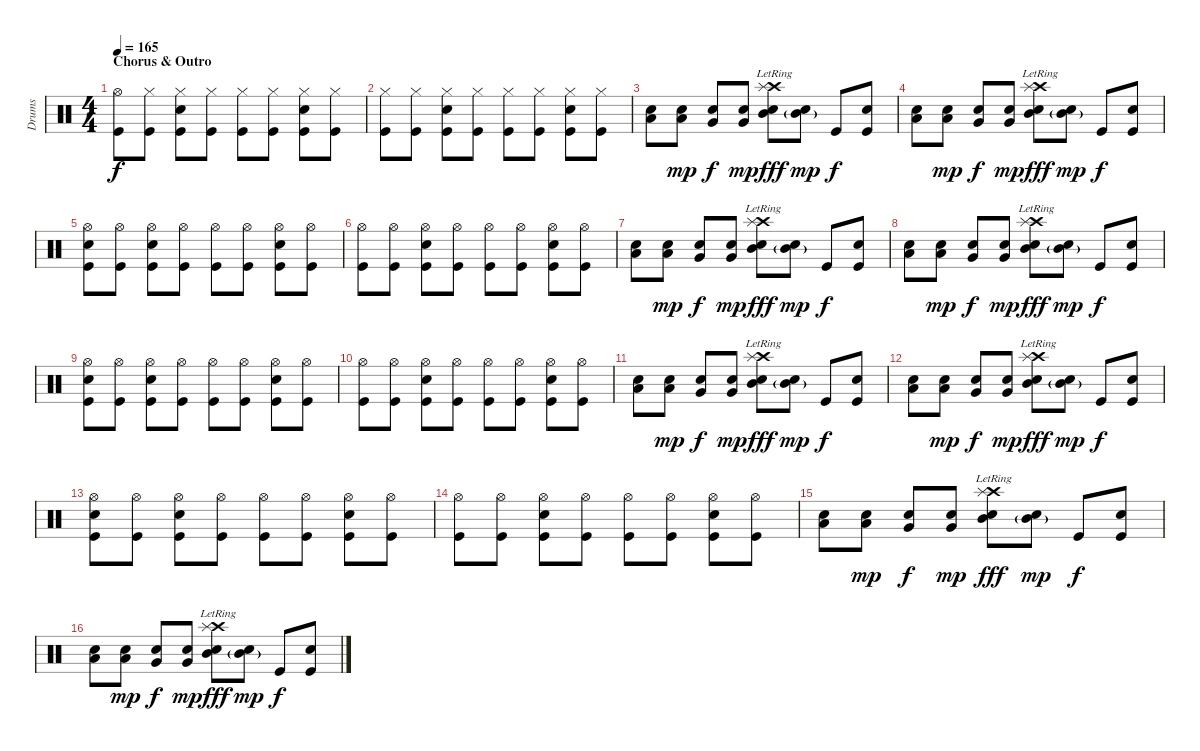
\track ("Drums" "Drums") {instrument percussion}
\staff {score}
\articulation defaults
\ts (4 4)
\section ("" "Chorus & Outro")
\tempo 165
\clef neutral
\ks c
("Hi-Hat (open)" "Kick (hit)").8{dy f} ("Hi-Hat (closed)" "Kick (hit)").8 ("Hi-Hat (closed)" "Electric Snare (hit)" "Kick (hit)").8 ("Hi-Hat (closed)" "Kick (hit)").8 ("Hi-Hat (closed)" "Kick (hit)").8 ("Hi-Hat (closed)" "Kick (hit)").8 ("Hi-Hat (closed)" "Electric Snare (hit)" "Kick (hit)").8 ("Hi-Hat (closed)" "Kick (hit)").8 |
("Hi-Hat (closed)" "Kick (hit)").8 ("Hi-Hat (closed)" "Kick (hit)").8 ("Hi-Hat (closed)" "Electric Snare (hit)" "Kick (hit)").8 ("Hi-Hat (closed)" "Kick (hit)").8 ("Hi-Hat (closed)" "Kick (hit)").8 ("Hi-Hat (closed)" "Kick (hit)").8 ("Hi-Hat (closed)" "Electric Snare (hit)" "Kick (hit)").8 ("Hi-Hat (closed)" "Kick (hit)").8 |
("Low Tom (hit)" "Electric Snare (hit)").8 ("Low Tom (hit)" "Electric Snare (hit)").8{dy mp} ("Very Low Tom (hit)" "Electric Snare (hit)").8{dy f} ("Very Low Tom (hit)" "Electric Snare (hit)").8{dy mp} ("Mid Tom (hit)" "Crash high (hit)"{lr} "Splash (hit)"{lr} "Electric Snare (hit)").8{dy fff} ("Mid Tom (hit)"{g} "Electric Snare (hit)").8{dy mp} "Kick (hit)".8{dy f} ("Electric Snare (hit)" "Kick (hit)").8 |
("Low Tom (hit)" "Electric Snare (hit)").8 ("Low Tom (hit)" "Electric Snare (hit)").8{dy mp} ("Very Low Tom (hit)" "Electric Snare (hit)").8{dy f} ("Very Low Tom (hit)" "Electric Snare (hit)").8{dy mp} ("Mid Tom (hit)" "Crash high (hit)"{lr} "Splash (hit)"{lr} "Electric Snare (hit)").8{dy fff} ("Mid Tom (hit)"{g} "Electric Snare (hit)").8{dy mp} "Kick (hit)".8{dy f} ("Electric Snare (hit)" "Kick (hit)").8 |
("Hi-Hat (open)" "Electric Snare (hit)" "Kick (hit)").8 ("Hi-Hat (open)" "Kick (hit)").8 ("Hi-Hat (open)" "Electric Snare (hit)" "Kick (hit)").8 ("Hi-Hat (open)" "Kick (hit)").8 ("Hi-Hat (open)" "Kick (hit)").8 ("Hi-Hat (open)" "Kick (hit)").8 ("Hi-Hat (open)" "Electric Snare (hit)" "Kick (hit)").8 ("Hi-Hat (open)" "Kick (hit)").8 |
("Hi-Hat (open)" "Kick (hit)").8 ("Hi-Hat (open)" "Kick (hit)").8 ("Hi-Hat (open)" "Electric Snare (hit)" "Kick (hit)").8 ("Hi-Hat (open)" "Kick (hit)").8 ("Hi-Hat (open)" "Kick (hit)").8 ("Hi-Hat (open)" "Kick (hit)").8 ("Hi-Hat (open)" "Electric Snare (hit)" "Kick (hit)").8 ("Hi-Hat (open)" "Kick (hit)").8 |
("Low Tom (hit)" "Electric Snare (hit)").8 ("Low Tom (hit)" "Electric Snare (hit)").8{dy mp} ("Very Low Tom (hit)" "Electric Snare (hit)").8{dy f} ("Very Low Tom (hit)" "Electric Snare (hit)").8{dy mp} ("Mid Tom (hit)" "Crash high (hit)"{lr} "Splash (hit)"{lr} "Electric Snare (hit)").8{dy fff} ("Mid Tom (hit)"{g} "Electric Snare (hit)").8{dy mp} "Kick (hit)".8{dy f} ("Electric Snare (hit)" "Kick (hit)").8 |
("Low Tom (hit)" "Electric Snare (hit)").8 ("Low Tom (hit)" "Electric Snare (hit)").8{dy mp} ("Very Low Tom (hit)" "Electric Snare (hit)").8{dy f} ("Very Low Tom (hit)" "Electric Snare (hit)").8{dy mp} ("Mid Tom (hit)" "Crash high (hit)"{lr} "Splash (hit)"{lr} "Electric Snare (hit)").8{dy fff} ("Mid Tom (hit)"{g} "Electric Snare (hit)").8{dy mp} "Kick (hit)".8{dy f} ("Electric Snare (hit)" "Kick (hit)").8 |
("Hi-Hat (open)" "Snare (hit)" "Kick (hit)").8 ("Hi-Hat (open)" "Kick (hit)").8 ("Hi-Hat (open)" "Electric Snare (hit)" "Kick (hit)").8 ("Hi-Hat (open)" "Kick (hit)").8 ("Hi-Hat (open)" "Kick (hit)").8 ("Hi-Hat (open)" "Kick (hit)").8 ("Hi-Hat (open)" "Electric Snare (hit)" "Kick (hit)").8 ("Hi-Hat (open)" "Kick (hit)").8 |
("Hi-Hat (open)" "Kick (hit)").8 ("Hi-Hat (open)" "Kick (hit)").8 ("Hi-Hat (open)" "Electric Snare (hit)" "Kick (hit)").8 ("Hi-Hat (open)" "Kick (hit)").8 ("Hi-Hat (open)" "Kick (hit)").8 ("Hi-Hat (open)" "Kick (hit)").8 ("Hi-Hat (open)" "Electric Snare (hit)" "Kick (hit)").8 ("Hi-Hat (open)" "Kick (hit)").8 |
("Low Tom (hit)" "Electric Snare (hit)").8 ("Low Tom (hit)" "Electric Snare (hit)").8{dy mp} ("Very Low Tom (hit)" "Electric Snare (hit)").8{dy f} ("Very Low Tom (hit)" "Electric Snare (hit)").8{dy mp} ("Mid Tom (hit)" "Crash high (hit)"{lr} "Splash (hit)"{lr} "Electric Snare (hit)").8{dy fff} ("Mid Tom (hit)"{g} "Electric Snare (hit)").8{dy mp} "Kick (hit)".8{dy f} ("Electric Snare (hit)" "Kick (hit)").8 |
("Low Tom (hit)" "Electric Snare (hit)").8 ("Low Tom (hit)" "Electric Snare (hit)").8{dy mp} ("Very Low Tom (hit)" "Electric Snare (hit)").8{dy f} ("Very Low Tom (hit)" "Electric Snare (hit)").8{dy mp} ("Mid Tom (hit)" "Crash high (hit)"{lr} "Splash (hit)"{lr} "Electric Snare (hit)").8{dy fff} ("Mid Tom (hit)"{g} "Electric Snare (hit)").8{dy mp} "Kick (hit)".8{dy f} ("Electric Snare (hit)" "Kick (hit)").8 |
("Hi-Hat (open)" "Electric Snare (hit)" "Kick (hit)").8 ("Hi-Hat (open)" "Kick (hit)").8 ("Hi-Hat (open)" "Electric Snare (hit)" "Kick (hit)").8 ("Hi-Hat (open)" "Kick (hit)").8 ("Hi-Hat (open)" "Kick (hit)").8 ("Hi-Hat (open)" "Kick (hit)").8 ("Hi-Hat (open)" "Electric Snare (hit)" "Kick (hit)").8 ("Hi-Hat (open)" "Kick (hit)").8 |
("Hi-Hat (open)" "Kick (hit)").8 ("Hi-Hat (open)" "Kick (hit)").8 ("Hi-Hat (open)" "Electric Snare (hit)" "Kick (hit)").8 ("Hi-Hat (open)" "Kick (hit)").8 ("Hi-Hat (open)" "Kick (hit)").8 ("Hi-Hat (open)" "Kick (hit)").8 ("Hi-Hat (open)" "Electric Snare (hit)" "Kick (hit)").8 ("Hi-Hat (open)" "Kick (hit)").8 |
("Low Tom (hit)" "Electric Snare (hit)").8 ("Low Tom (hit)" "Electric Snare (hit)").8{dy mp} ("Very Low Tom (hit)" "Electric Snare (hit)").8{dy f} ("Very Low Tom (hit)" "Electric Snare (hit)").8{dy mp} ("Mid Tom (hit)" "Crash high (hit)"{lr} "Splash (hit)"{lr} "Electric Snare (hit)").8{dy fff} ("Mid Tom (hit)"{g} "Electric Snare (hit)").8{dy mp} "Kick (hit)".8{dy f} ("Electric Snare (hit)" "Kick (hit)").8 |
("Low Tom (hit)" "Electric Snare (hit)").8 ("Low Tom (hit)" "Electric Snare (hit)").8{dy mp} ("Very Low Tom (hit)" "Electric Snare (hit)").8{dy f} ("Very Low Tom (hit)" "Electric Snare (hit)").8{dy mp} ("Mid Tom (hit)" "Crash high (hit)"{lr} "Splash (hit)"{lr} "Electric Snare (hit)").8{dy fff} ("Mid Tom (hit)"{g} "Electric Snare (hit)").8{dy mp} "Kick (hit)".8{dy f} ("Electric Snare (hit)" "Kick (hit)").8
